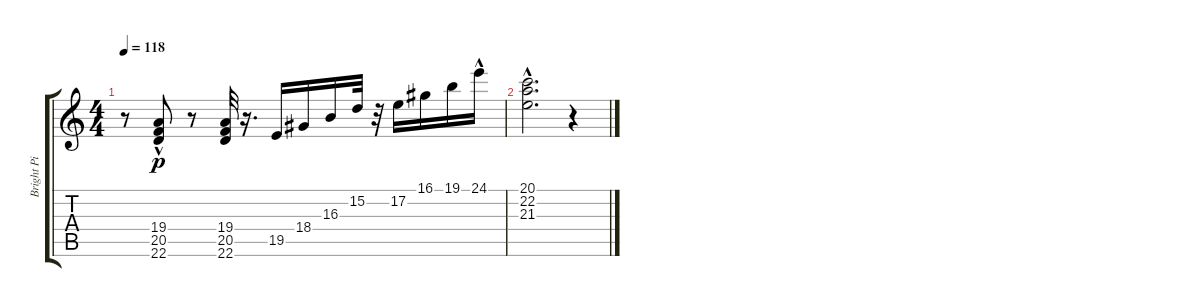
\track (" Bright Piano*merged" " Bright Pi") {instrument brightacousticpiano}
\staff {score tabs}
\tuning (E4 B3 G3 D3 A2 E2) {hide}
\ts (4 4)
\tempo 118
\clef g2
\ks c
r.8{dy f} (19.4 20.5 22.6{hac}).8{dy p} r.8 (19.4 20.5 22.6).32 r.16{d} 19.5.16 18.4.16 16.3.16 15.2.32 r.32 17.2.16 16.1.16 19.1.16 24.1{hac}.16 |
(20.1{hac} 22.2{hac} 21.3{hac}).2{d} r.4
